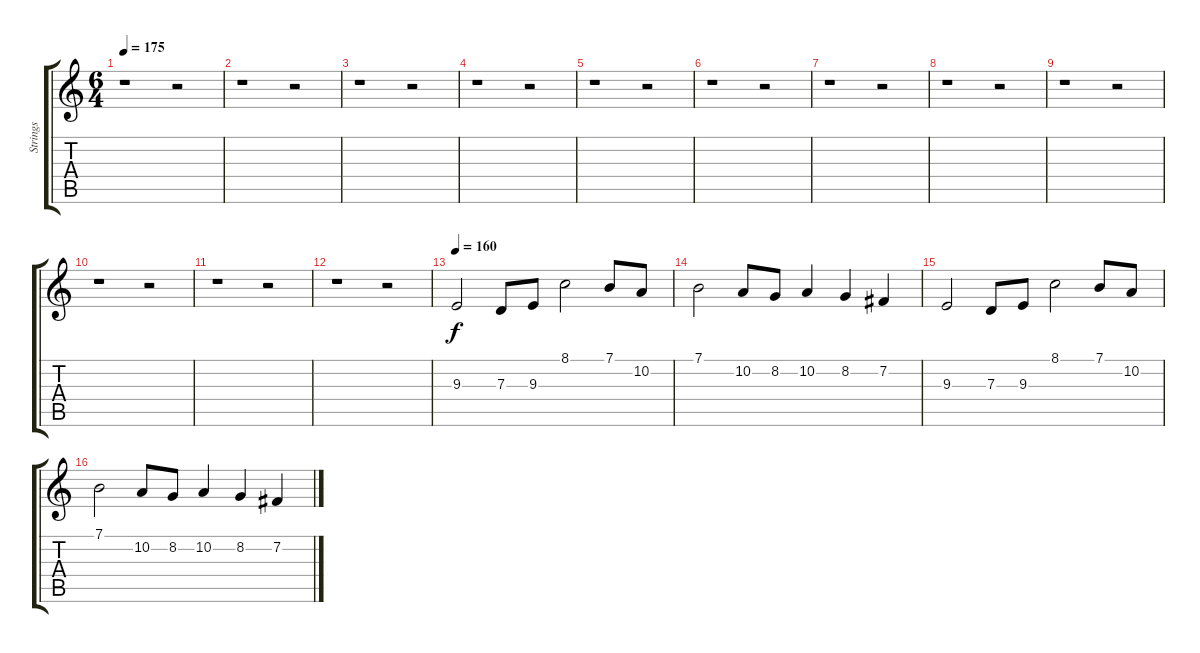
\track ("Strings" "Strings") {instrument stringensemble1}
\staff {score tabs}
\tuning (E4 B3 G3 D3 A2 E2) {hide}
\ts (6 4)
\tempo 175
\clef g2
\ks c
r.1{dy f} r.2 |
r.1 r.2 |
r.1 r.2 |
r.1 r.2 |
r.1 r.2 |
r.1 r.2 |
r.1 r.2 |
r.1 r.2 |
r.1 r.2 |
r.1 r.2 |
r.1 r.2 |
r.1 r.2 |
\tempo 160
9.3.2 7.3.8 9.3.8 8.1.2 7.1.8 10.2.8 |
7.1.2 10.2.8 8.2.8 10.2.4 8.2.4 7.2.4 |
9.3.2 7.3.8 9.3.8 8.1.2 7.1.8 10.2.8 |
7.1.2 10.2.8 8.2.8 10.2.4 8.2.4 7.2.4
